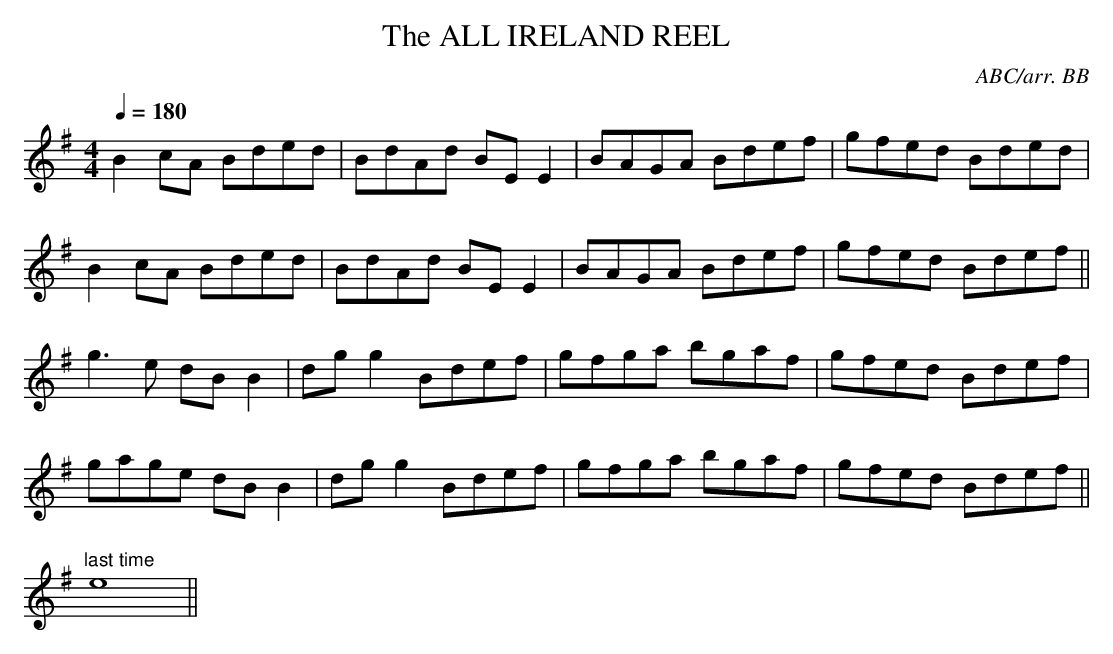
X:1
T:ALL IRELAND REEL, The
C:ABC/arr. BB
Q:1/4=180
L:1/8
M:4/4
K:G
B2cA Bded|BdAd BEE2|BAGA Bdef|gfed Bded|
B2cA Bded|BdAd BEE2|BAGA Bdef|gfed Bdef||
g3 e dBB2|dgg2 Bdef|gfga bgaf|gfed Bdef|
gage dBB2|dgg2 Bdef|gfga bgaf|gfed Bdef||
"last time"e8||
